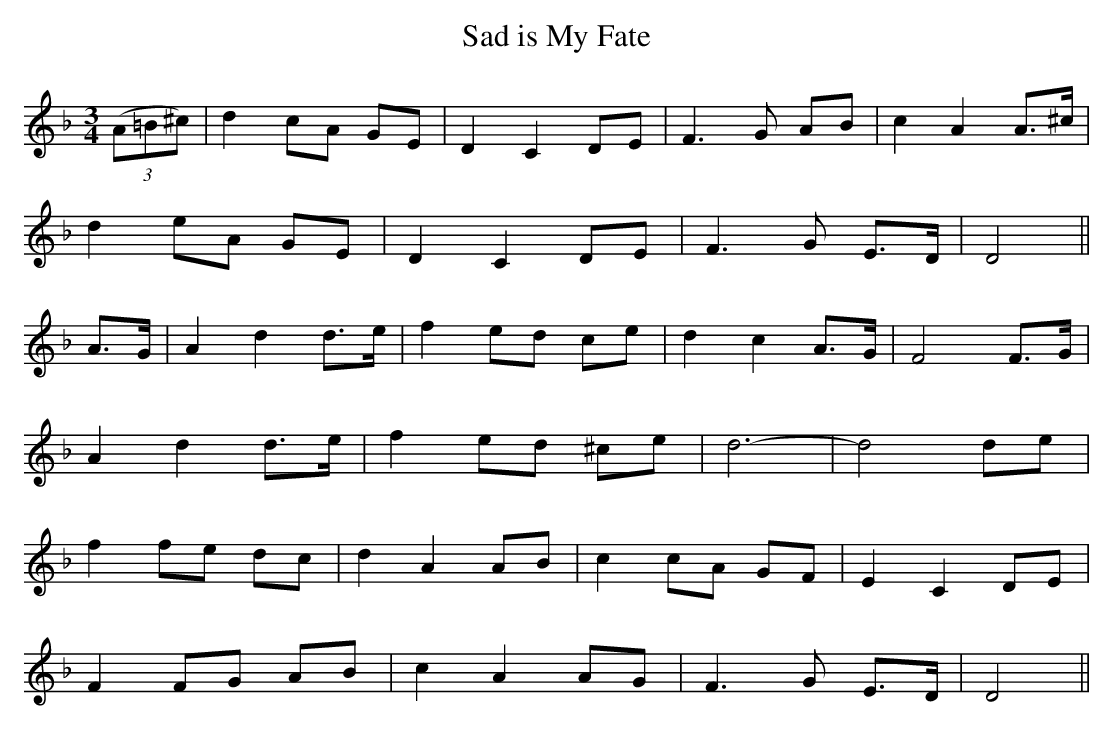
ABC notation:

X:1
T: Sad is My Fate
M: 3/4
L: 1/8
K: Dm
((3A=B^c) | d2 cA GE | D2 C2 DE | F3G AB | c2 A2 A>^c |
d2 eA GE | D2 C2 DE | F3G E>D | D4 ||
A>G | A2 d2 d>e | f2 ed ce | d2 c2 A>G | F4 F>G |
A2 d2 d>e | f2 ed ^ce | d6- | d4 de |
f2 fe dc | d2 A2 AB | c2 cA GF | E2 C2 DE |
F2 FG AB | c2 A2 AG | F3G E>D | D4 ||
